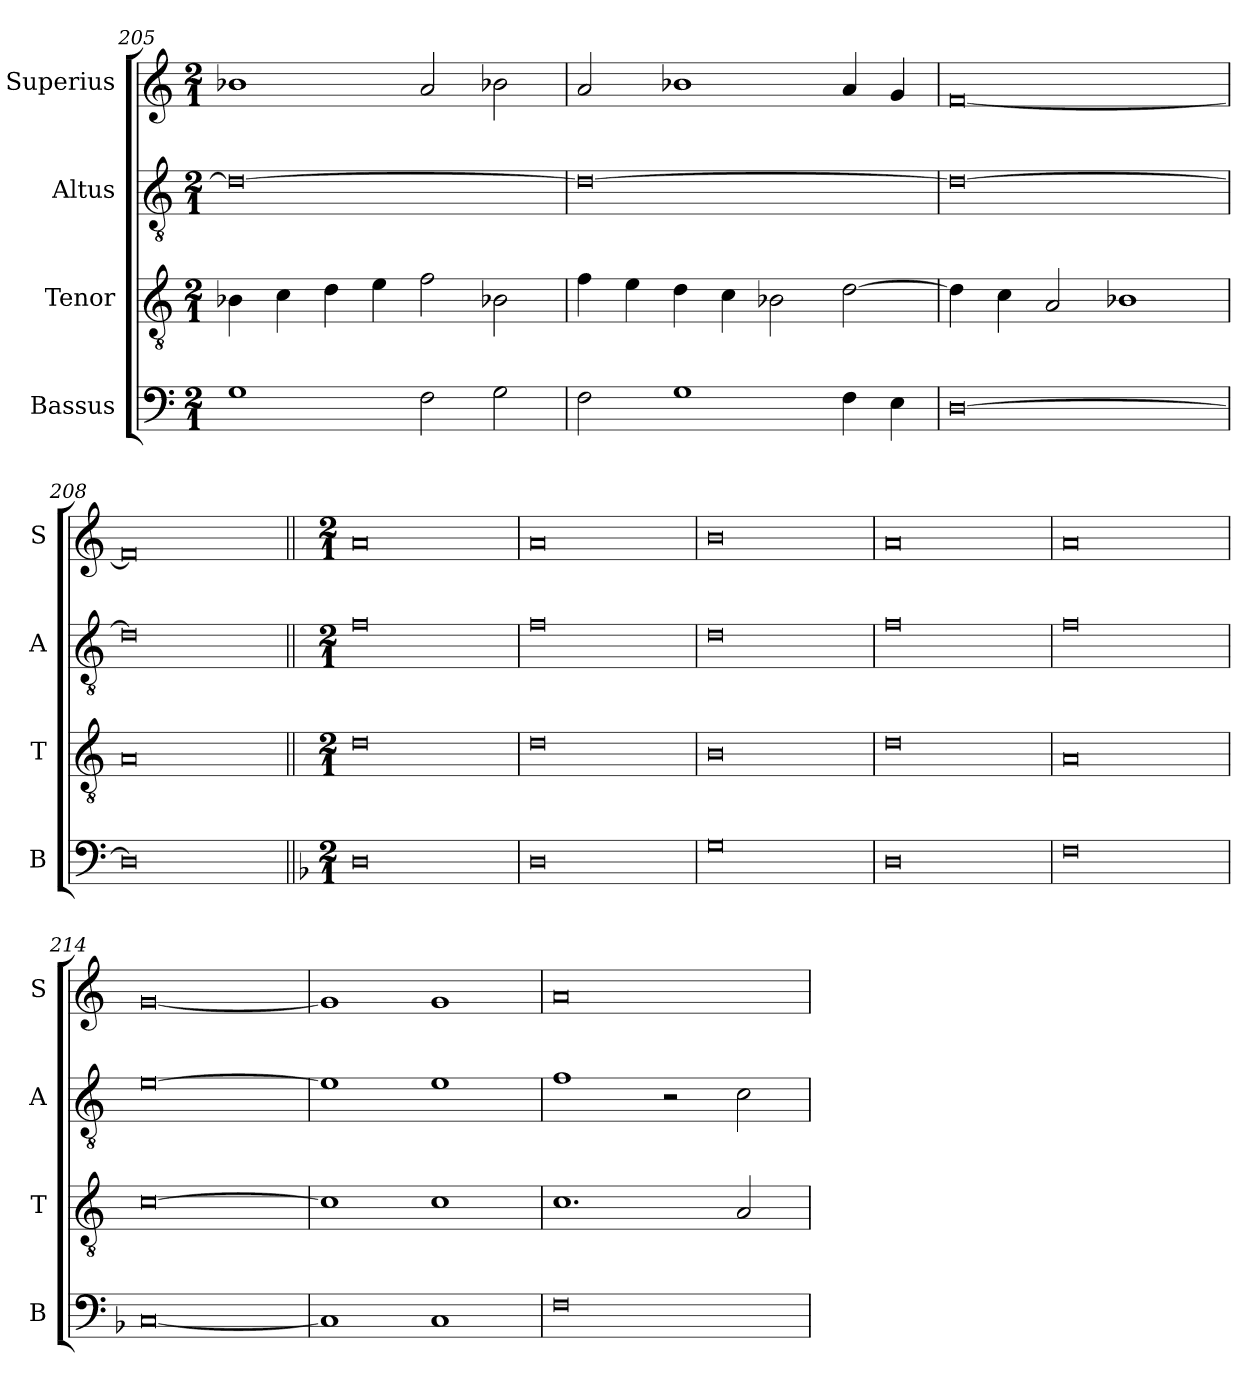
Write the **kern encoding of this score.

**kern	**kern	**kern	**kern
*part4	*part3	*part2	*part1
*staff4	*staff3	*staff2	*staff1
*I"Bassus	*I"Tenor	*I"Altus	*I"Superius
*I'B	*I'T	*I'A	*I'S
*clefF4	*clefGv2	*clefGv2	*clefG2
*k[]	*k[]	*k[]	*k[]
*M2/1	*M2/1	*M2/1	*M2/1
=205	=205	=205	=205
1G	4B-X\	0d_	1b-X
.	4c\	.	.
.	4d\	.	.
.	4e\	.	.
2F\	2f\	.	2a/
2G\	2B-X\	.	2b-X\
=206	=206	=206	=206
2F\	4f\	0d_	2a/
.	4e\	.	.
1G	4d\	.	1b-X
.	4c\	.	.
.	2B-X\	.	.
4F\	[2d\	.	4a/
4E\	.	.	4g/
=207	=207	=207	=207
[0D	4d\]	0d_	[0f
.	4c\	.	.
.	2A/	.	.
.	1B-X	.	.
=208	=208	=208	=208
0D]	0A	0d]	0f]
!!LO:LB:g=z
=209||	=209||	=209||	=209||
*k[b-]	*	*	*
*M2/1	*M2/1	*M2/1	*M2/1
0D	0d	0f	0a
=210	=210	=210	=210
0D	0d	0f	0a
=211	=211	=211	=211
0G	0B	0d	0b
=212	=212	=212	=212
0D	0d	0f	0a
=213	=213	=213	=213
0F	0A	0f	0a
=214	=214	=214	=214
[0C	[0c	[0e	[0g
=215	=215	=215	=215
1C]	1c]	1e]	1g]
1C	1c	1e	1g
=216	=216	=216	=216
0F	1.c	1f	0a
.	.	2r	.
.	2A/	2c\	.
=	=	=	=
*-	*-	*-	*-
